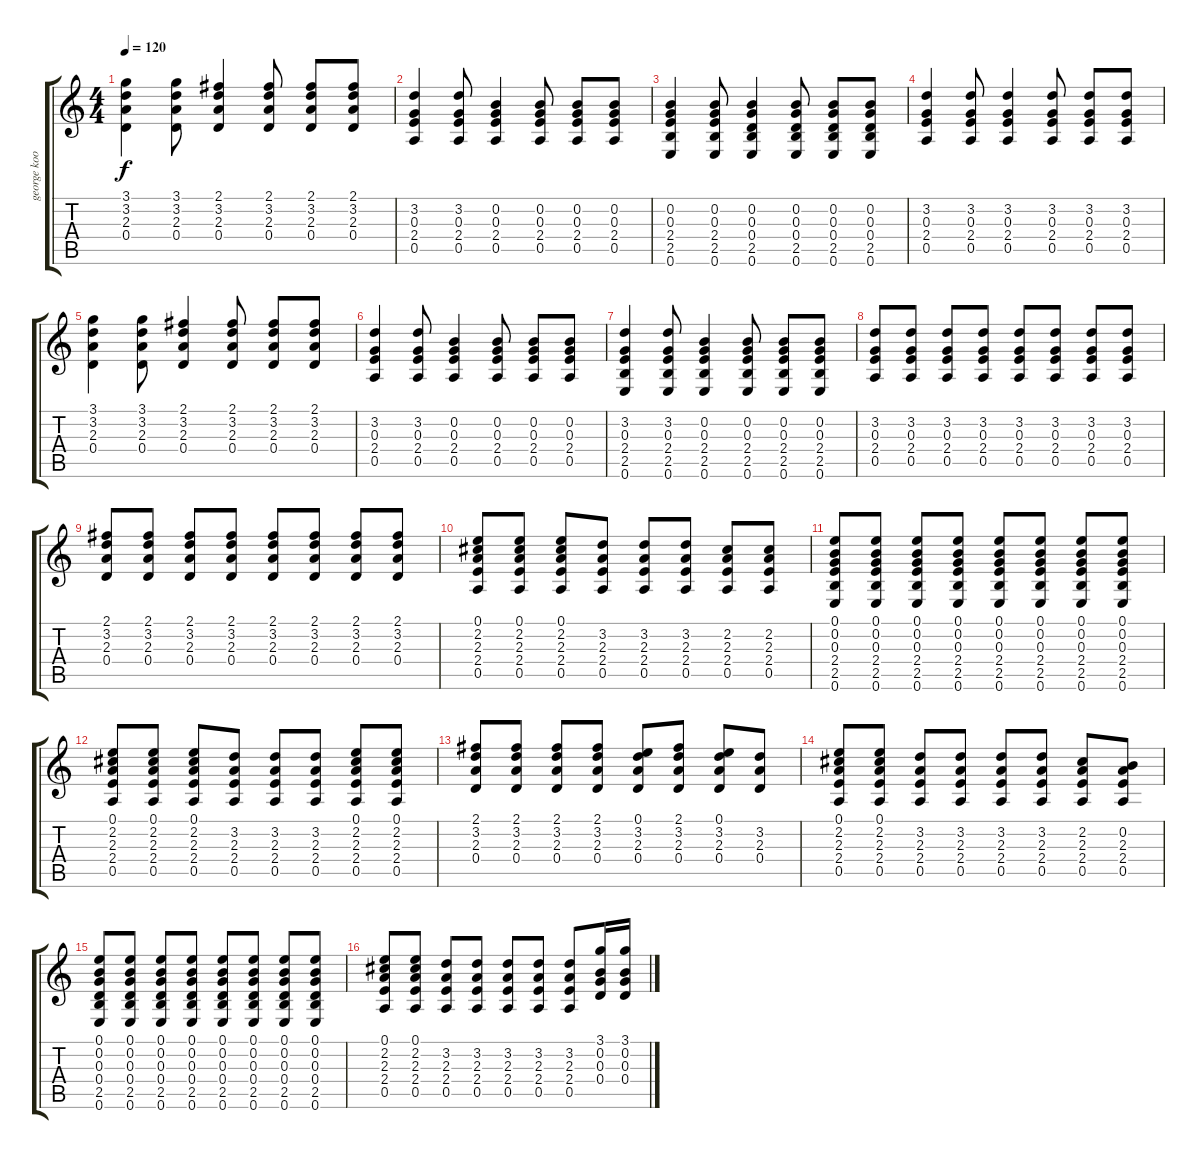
\track ("george kooymans" "george koo") {instrument acousticguitarnylon}
\staff {score tabs}
\tuning (E4 B3 G3 D3 A2 E2) {hide}
\ts (4 4)
\tempo 120
\clef g2
\ks c
(3.1 3.2 2.3 0.4).4{dy f instrument acousticguitarnylon} (3.1 3.2 2.3 0.4).8 (2.1 3.2 2.3 0.4).4 (2.1 3.2 2.3 0.4).8 (2.1 3.2 2.3 0.4).8 (2.1 3.2 2.3 0.4).8 |
(3.2 0.3 2.4 0.5).4 (3.2 0.3 2.4 0.5).8 (0.2 0.3 2.4 0.5).4 (0.2 0.3 2.4 0.5).8 (0.2 0.3 2.4 0.5).8 (0.2 0.3 2.4 0.5).8 |
(0.2 0.3 2.4 2.5 0.6).4 (0.2 0.3 2.4 2.5 0.6).8 (0.2 0.3 0.4 2.5 0.6).4 (0.2 0.3 0.4 2.5 0.6).8 (0.2 0.3 0.4 2.5 0.6).8 (0.2 0.3 0.4 2.5 0.6).8 |
(3.2 0.3 2.4 0.5).4 (3.2 0.3 2.4 0.5).8 (3.2 0.3 2.4 0.5).4 (3.2 0.3 2.4 0.5).8 (3.2 0.3 2.4 0.5).8 (3.2 0.3 2.4 0.5).8 |
(3.1 3.2 2.3 0.4).4 (3.1 3.2 2.3 0.4).8 (2.1 3.2 2.3 0.4).4 (2.1 3.2 2.3 0.4).8 (2.1 3.2 2.3 0.4).8 (2.1 3.2 2.3 0.4).8 |
(3.2 0.3 2.4 0.5).4 (3.2 0.3 2.4 0.5).8 (0.2 0.3 2.4 0.5).4 (0.2 0.3 2.4 0.5).8 (0.2 0.3 2.4 0.5).8 (0.2 0.3 2.4 0.5).8 |
(3.2 0.3 2.4 2.5 0.6).4 (3.2 0.3 2.4 2.5 0.6).8 (0.2 0.3 2.4 2.5 0.6).4 (0.2 0.3 2.4 2.5 0.6).8 (0.2 0.3 2.4 2.5 0.6).8 (0.2 0.3 2.4 2.5 0.6).8 |
(3.2 0.3 2.4 0.5).8 (3.2 0.3 2.4 0.5).8 (3.2 0.3 2.4 0.5).8 (3.2 0.3 2.4 0.5).8 (3.2 0.3 2.4 0.5).8 (3.2 0.3 2.4 0.5).8 (3.2 0.3 2.4 0.5).8 (3.2 0.3 2.4 0.5).8 |
(2.1 3.2 2.3 0.4).8 (2.1 3.2 2.3 0.4).8 (2.1 3.2 2.3 0.4).8 (2.1 3.2 2.3 0.4).8 (2.1 3.2 2.3 0.4).8 (2.1 3.2 2.3 0.4).8 (2.1 3.2 2.3 0.4).8 (2.1 3.2 2.3 0.4).8 |
(0.1 2.2 2.3 2.4 0.5).8 (0.1 2.2 2.3 2.4 0.5).8 (0.1 2.2 2.3 2.4 0.5).8 (3.2 2.3 2.4 0.5).8 (3.2 2.3 2.4 0.5).8 (3.2 2.3 2.4 0.5).8 (2.2 2.3 2.4 0.5).8 (2.2 2.3 2.4 0.5).8 |
(0.1 0.2 0.3 2.4 2.5 0.6).8 (0.1 0.2 0.3 2.4 2.5 0.6).8 (0.1 0.2 0.3 2.4 2.5 0.6).8 (0.1 0.2 0.3 2.4 2.5 0.6).8 (0.1 0.2 0.3 2.4 2.5 0.6).8 (0.1 0.2 0.3 2.4 2.5 0.6).8 (0.1 0.2 0.3 2.4 2.5 0.6).8 (0.1 0.2 0.3 2.4 2.5 0.6).8 |
(0.1 2.2 2.3 2.4 0.5).8 (0.1 2.2 2.3 2.4 0.5).8 (0.1 2.2 2.3 2.4 0.5).8 (3.2 2.3 2.4 0.5).8 (3.2 2.3 2.4 0.5).8 (3.2 2.3 2.4 0.5).8 (0.1 2.2 2.3 2.4 0.5).8 (0.1 2.2 2.3 2.4 0.5).8 |
(2.1 3.2 2.3 0.4).8 (2.1 3.2 2.3 0.4).8 (2.1 3.2 2.3 0.4).8 (2.1 3.2 2.3 0.4).8 (0.1 3.2 2.3 0.4).8 (2.1 3.2 2.3 0.4).8 (0.1 3.2 2.3 0.4).8 (3.2 2.3 0.4).8 |
(0.1 2.2 2.3 2.4 0.5).8 (0.1 2.2 2.3 2.4 0.5).8 (3.2 2.3 2.4 0.5).8 (3.2 2.3 2.4 0.5).8 (3.2 2.3 2.4 0.5).8 (3.2 2.3 2.4 0.5).8 (2.2 2.3 2.4 0.5).8 (0.2 2.3 2.4 0.5).8 |
(0.1 0.2 0.3 0.4 2.5 0.6).8 (0.1 0.2 0.3 0.4 2.5 0.6).8 (0.1 0.2 0.3 0.4 2.5 0.6).8 (0.1 0.2 0.3 0.4 2.5 0.6).8 (0.1 0.2 0.3 0.4 2.5 0.6).8 (0.1 0.2 0.3 0.4 2.5 0.6).8 (0.1 0.2 0.3 0.4 2.5 0.6).8 (0.1 0.2 0.3 0.4 2.5 0.6).8 |
(0.1 2.2 2.3 2.4 0.5).8 (0.1 2.2 2.3 2.4 0.5).8 (3.2 2.3 2.4 0.5).8 (3.2 2.3 2.4 0.5).8 (3.2 2.3 2.4 0.5).8 (3.2 2.3 2.4 0.5).8 (3.2 2.3 2.4 0.5).8 (3.1 0.2 0.3 0.4).16 (3.1 0.2 0.3 0.4).16
